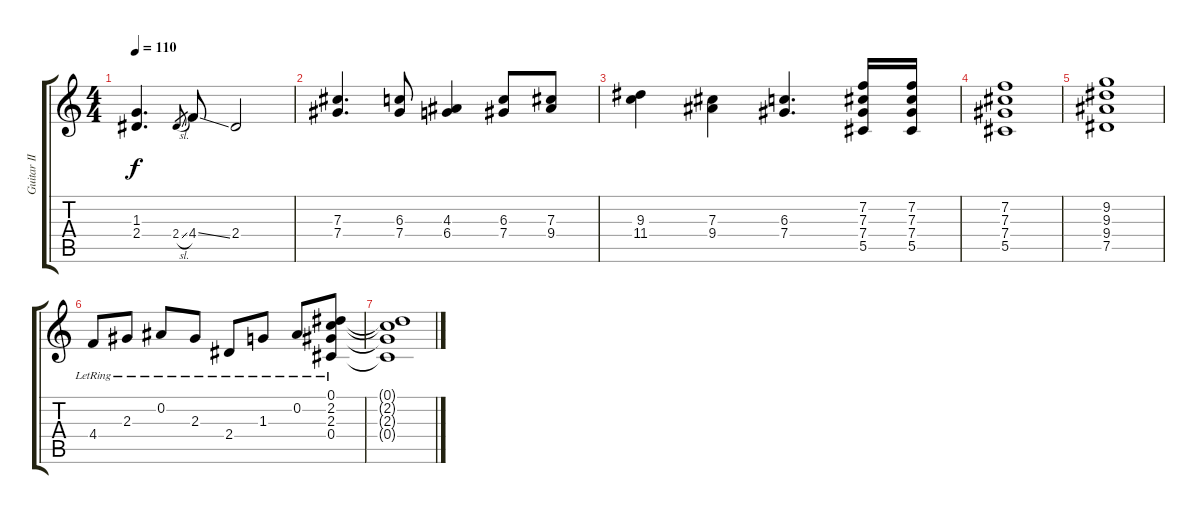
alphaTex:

\track ("Guitar II" "Guitar II") {instrument acousticguitarsteel}
\staff {score tabs}
\tuning (Eb4 Bb3 Gb3 Db3 Ab2 Eb2) {hide}
\ts (4 4)
\tempo 110
\clef g2
\ks c
(1.3 2.4).4{d dy f} 2.4{sl}.8{gr} 4.4{ss}.8 2.4.2 |
(7.3 7.4).4{d} (6.3 7.4).8 (4.3 6.4).4 (6.3 7.4).8 (7.3 9.4).8 |
(9.3 11.4).4 (7.3 9.4).4 (6.3 7.4).4{d} (7.2 7.3 7.4 5.5).16 (7.2 7.3 7.4 5.5).16 |
(7.2 7.3 7.4 5.5).1 |
(9.2 9.3 9.4 7.5).1 |
4.4{lr}.8 2.3{lr}.8 0.2{lr}.8 2.3{lr}.8 2.4{lr}.8 1.3{lr}.8 0.2{lr}.8 (0.1{lr} 2.2{lr} 2.3{lr} 0.4{lr}).8 |
(0.1{t} 2.2{t} 2.3{t} 0.4{t}).1
